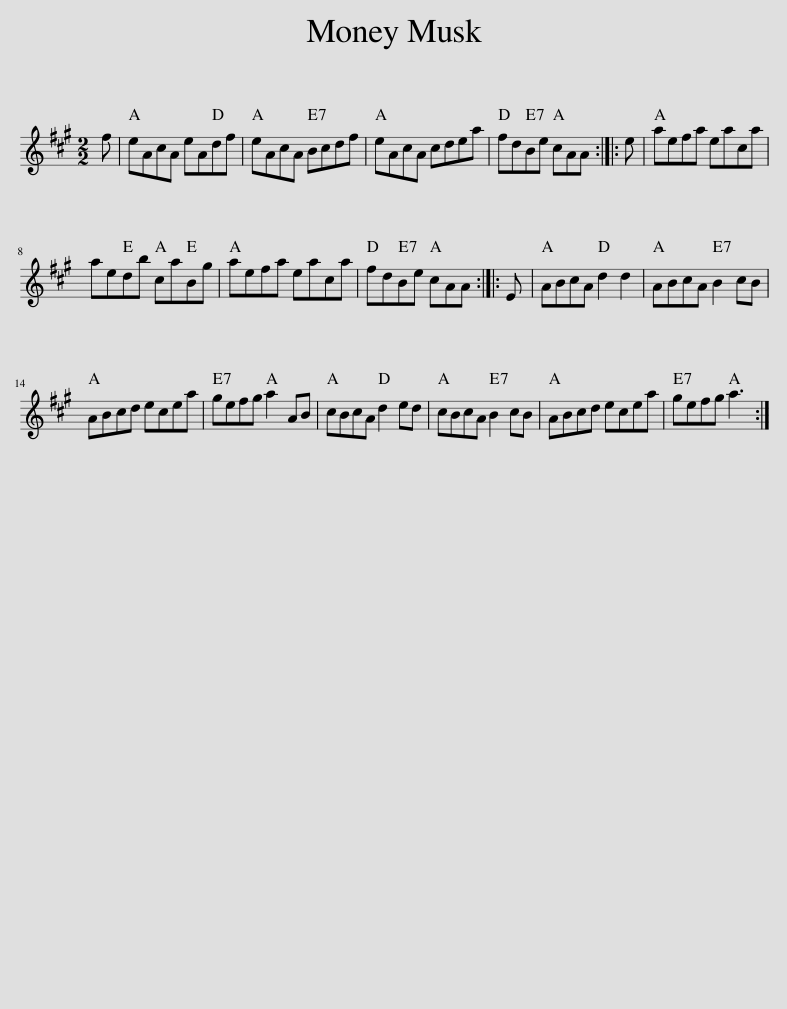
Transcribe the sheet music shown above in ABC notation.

X:1
L:1/8
M:2/2
I:linebreak $
K:A
V:1 treble
V:1
 f | eAcA eAdf | eAcA Bcdf | eAcA cdea | fdBe cAA :: %5
 e | aefa eaca |$ aedb caBg | aefa eaca | fdBe cAA :: %10
 E | ABcA d2 d2 | ABcA B2 cB |$ ABcd ecea | gefg a2 AB | %15
 cBcA d2 ed | cBcA B2 cB | ABcd ecea | gefg a3 :| %19
